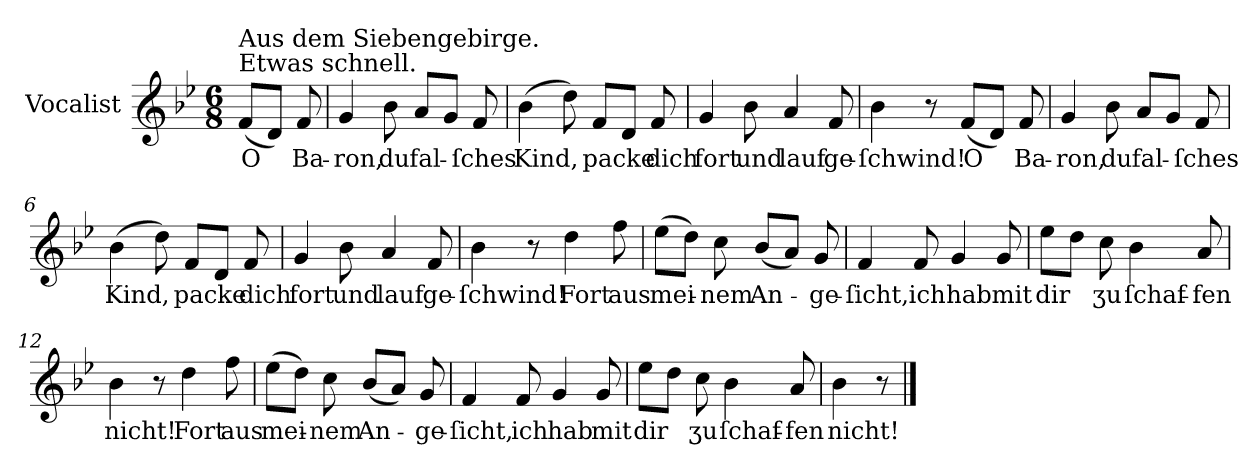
**kern	**text
*part1	*part1
*staff1	*staff1
*I"Vocalist	*
*k[b-e-]	*
*B-:	*
*M6/8	*
=	=
!LO:TX:a:t=Etwas schnell.	!
!LO:TX:a:t=Aus dem Siebengebirge.	!
(8fL	O
8dJ)	.
8f	Ba-
=1	=1
4g	-ron,
8b-	du
8aL	fal-
8gJ	.
8f	-ſches
=2	=2
(4b-	Kind,
8dd)	.
8fL	packe
8dJ	.
8f	dich
=3	=3
4g	fort
8b-	und
4a	lauf
8f	ge-
=4	=4
4b-	-ſchwind!
8r	.
(8fL	O
8dJ)	.
8f	Ba-
=5	=5
4g	-ron,
8b-	du
8aL	fal-
8gJ	.
8f	-ſches
=6	=6
(4b-	Kind,
8dd)	.
8fL	packe
8dJ	.
8f	dich
=7	=7
4g	fort
8b-	und
4a	lauf
8f	ge-
=8	=8
4b-	-ſchwind!
8r	.
4dd	Fort
8ff	aus
=9	=9
(8ee-L	mei-
8ddJ)	.
8cc	-nem
(8b-L	An-
8aJ)	.
8g	-ge-
=10	=10
4f	-ſicht,
8f	ich
4g	hab
8g	mit
=11	=11
8ee-L	dir
8ddJ	.
8cc	ʒu
4b-	ſchaf-
8a	-fen
=12	=12
4b-	nicht!
8r	.
4dd	Fort
8ff	aus
=13	=13
(8ee-L	mei-
8ddJ)	.
8cc	-nem
(8b-L	An-
8aJ)	.
8g	-ge-
=14	=14
4f	-ſicht,
8f	ich
4g	hab
8g	mit
=15	=15
8ee-L	dir
8ddJ	.
8cc	ʒu
4b-	ſchaf-
8a	-fen
=16	=16
4b-	nicht!
8r	.
==	==
*-	*-
